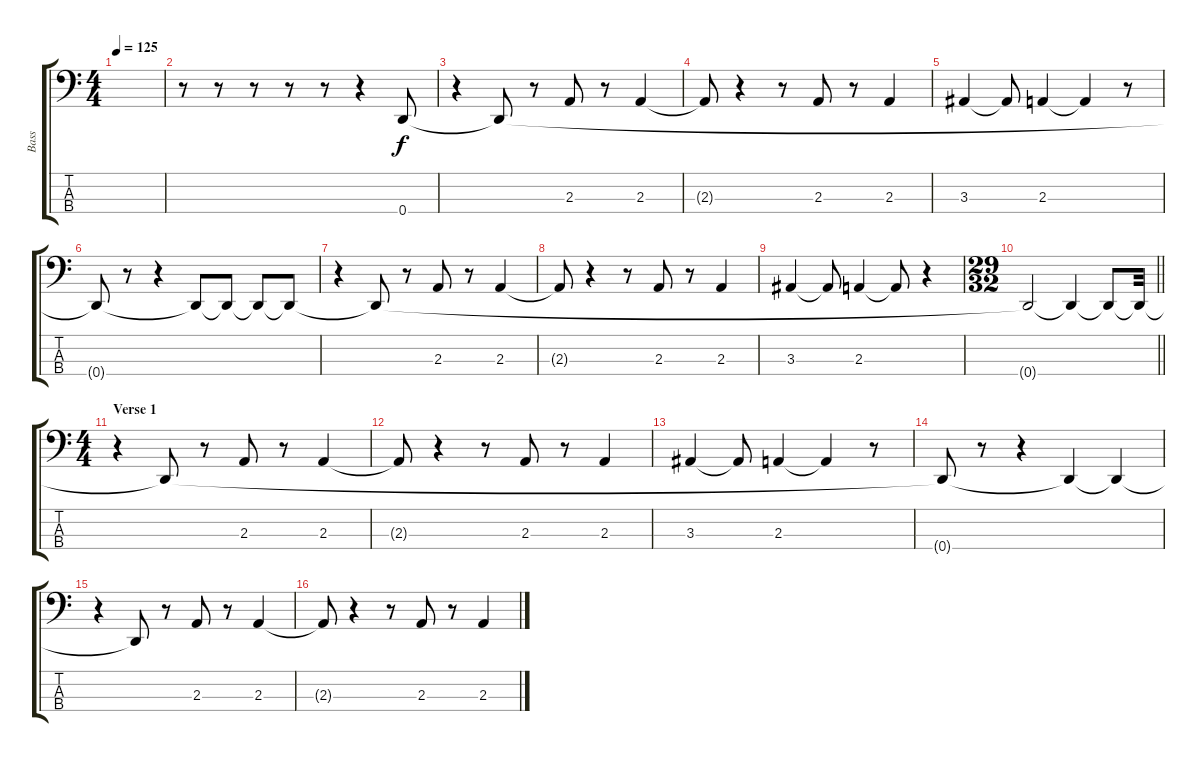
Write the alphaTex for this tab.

\track ("Bass" "Bass") {instrument electricbassfinger}
\staff {score tabs}
\tuning (F2 C2 G1 D1) {hide}
\ts (4 4)
\tempo 125
\clef f4
\ks c
|
r.8 r.8 r.8 r.8 r.8 r.4 0.4.8 |
r.4 0.4{t}.8 r.8 2.3.8 r.8 2.3.4 |
2.3{t}.8 r.4 r.8 2.3.8 r.8 2.3.4 |
3.3.4 3.3{t}.8 2.3.4 2.3{t}.4 r.8 |
0.4{t}.8 r.8 r.4 0.4{t}.8 0.4{t}.8 0.4{t}.8 0.4{t}.8 |
r.4 0.4{t}.8 r.8 2.3.8 r.8 2.3.4 |
2.3{t}.8 r.4 r.8 2.3.8 r.8 2.3.4 |
3.3.4 3.3{t}.8 2.3.4 2.3{t}.8 r.4 |
\ts (29 32)
\barLineRight lightlight
0.4{t}.2 0.4{t}.4 0.4{t}.8 0.4{t}.32 |
\ts (4 4)
\section ("" "Verse 1")
r.4 0.4{t}.8 r.8 2.3.8 r.8 2.3.4 |
2.3{t}.8 r.4 r.8 2.3.8 r.8 2.3.4 |
3.3.4 3.3{t}.8 2.3.4 2.3{t}.4 r.8 |
0.4{t}.8 r.8 r.4 0.4{t}.4 0.4{t}.4 |
r.4 0.4{t}.8 r.8 2.3.8 r.8 2.3.4 |
2.3{t}.8 r.4 r.8 2.3.8 r.8 2.3.4
